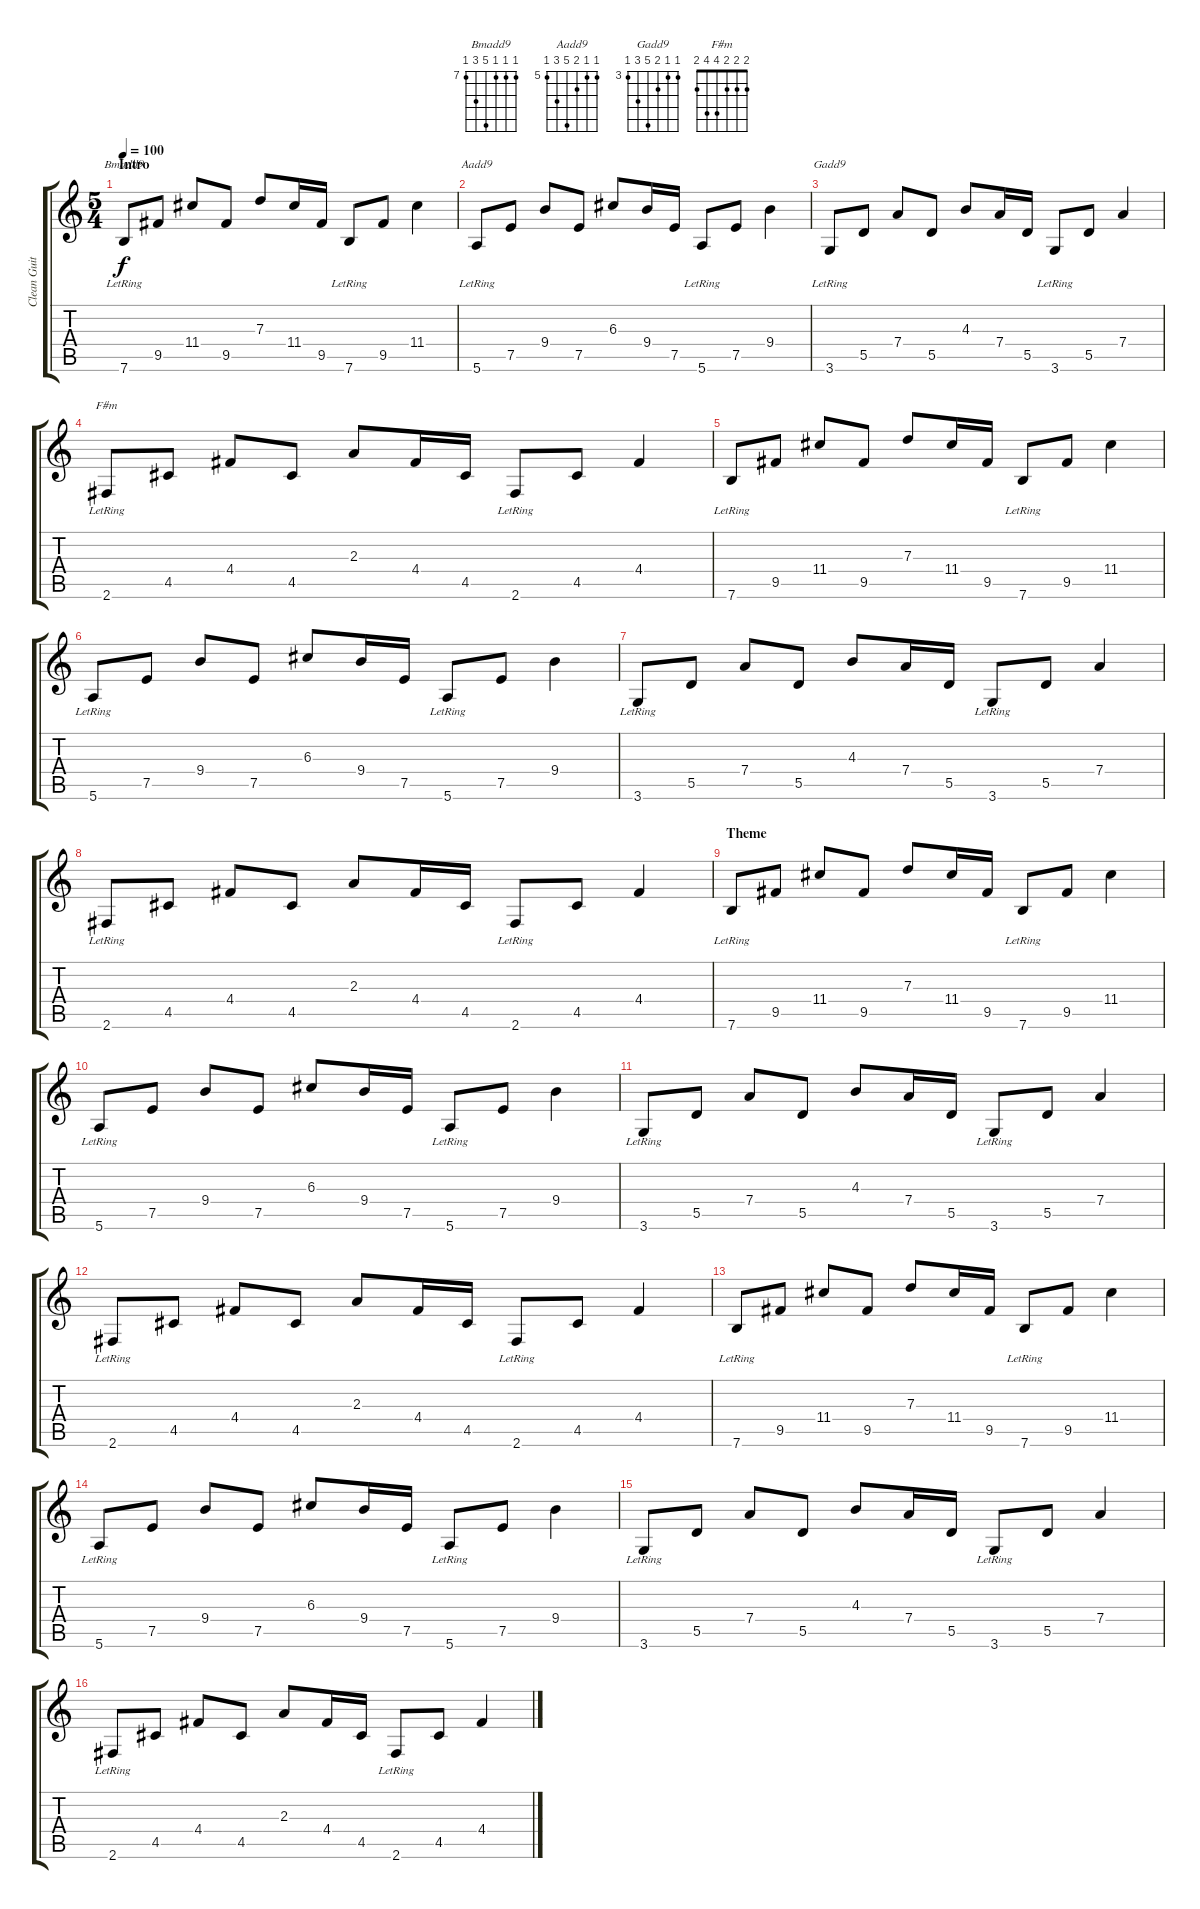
\track ("Clean Guitar" "Clean Guit") {instrument electricguitarjazz}
\staff {score tabs}
\tuning (E4 B3 G3 D3 A2 E2) {hide}
\chord ("Bmadd9" 7 7 7 11 9 7) {firstfret 7}
\chord ("Aadd9" 5 5 6 9 7 5) {firstfret 5}
\chord ("Gadd9" 3 3 4 7 5 3) {firstfret 3}
\chord ("F#m" 2 2 2 4 4 2)
\ts (5 4)
\section ("" "Intro")
\tempo 100
\clef g2
\ks c
7.6{lr}.8{ch "Bmadd9" dy f instrument electricguitarjazz} 9.5.8 11.4.8 9.5.8 7.3.8 11.4.16 9.5.16 7.6{lr}.8 9.5.8 11.4.4 |
5.6{lr}.8{ch "Aadd9"} 7.5.8 9.4.8 7.5.8 6.3.8 9.4.16 7.5.16 5.6{lr}.8 7.5.8 9.4.4 |
3.6{lr}.8{ch "Gadd9"} 5.5.8 7.4.8 5.5.8 4.3.8 7.4.16 5.5.16 3.6{lr}.8 5.5.8 7.4.4 |
2.6{lr}.8{ch "F#m"} 4.5.8 4.4.8 4.5.8 2.3.8 4.4.16 4.5.16 2.6{lr}.8 4.5.8 4.4.4 |
7.6{lr}.8 9.5.8 11.4.8 9.5.8 7.3.8 11.4.16 9.5.16 7.6{lr}.8 9.5.8 11.4.4 |
5.6{lr}.8 7.5.8 9.4.8 7.5.8 6.3.8 9.4.16 7.5.16 5.6{lr}.8 7.5.8 9.4.4 |
3.6{lr}.8 5.5.8 7.4.8 5.5.8 4.3.8 7.4.16 5.5.16 3.6{lr}.8 5.5.8 7.4.4 |
2.6{lr}.8 4.5.8 4.4.8 4.5.8 2.3.8 4.4.16 4.5.16 2.6{lr}.8 4.5.8 4.4.4 |
\section ("" "Theme")
7.6{lr}.8 9.5.8 11.4.8 9.5.8 7.3.8 11.4.16 9.5.16 7.6{lr}.8 9.5.8 11.4.4 |
5.6{lr}.8 7.5.8 9.4.8 7.5.8 6.3.8 9.4.16 7.5.16 5.6{lr}.8 7.5.8 9.4.4 |
3.6{lr}.8 5.5.8 7.4.8 5.5.8 4.3.8 7.4.16 5.5.16 3.6{lr}.8 5.5.8 7.4.4 |
2.6{lr}.8 4.5.8 4.4.8 4.5.8 2.3.8 4.4.16 4.5.16 2.6{lr}.8 4.5.8 4.4.4 |
7.6{lr}.8 9.5.8 11.4.8 9.5.8 7.3.8 11.4.16 9.5.16 7.6{lr}.8 9.5.8 11.4.4 |
5.6{lr}.8 7.5.8 9.4.8 7.5.8 6.3.8 9.4.16 7.5.16 5.6{lr}.8 7.5.8 9.4.4 |
3.6{lr}.8 5.5.8 7.4.8 5.5.8 4.3.8 7.4.16 5.5.16 3.6{lr}.8 5.5.8 7.4.4 |
2.6{lr}.8 4.5.8 4.4.8 4.5.8 2.3.8 4.4.16 4.5.16 2.6{lr}.8 4.5.8 4.4.4
